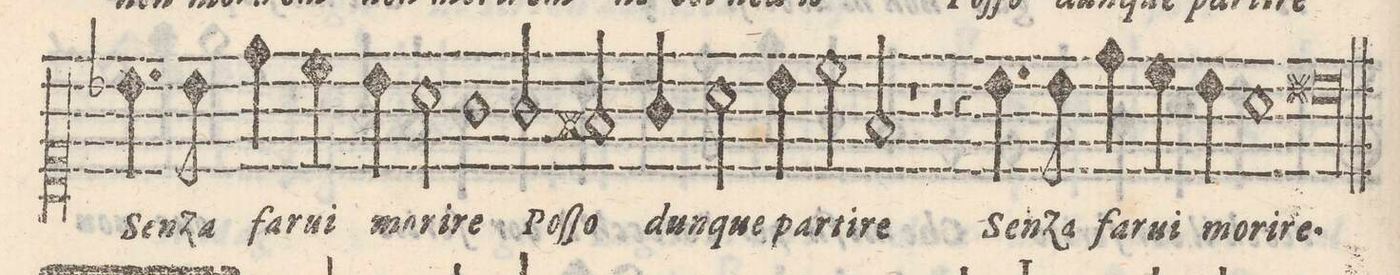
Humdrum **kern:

**kern	**text
*I"Canto	*
*clefC1	*
*k[b-]	*
*met(C)	*
*M2/1	*
4.b\	Sen-
8b\	-za
4dd\	fa-
=18-	=18-
4cc\	-rui
4b\	mo-
2a\	-ri-
1g	-re
=19-	=19-
2g/	Poſ-
2f#X/	-ſo
4g/	dun-
2a\	-que
4b\	par-
=20-	=20-
2cc\	-ti-
2fny/	-re
1r	.
=21-	=21-
2r	.
4r	.
4.b\	Sen-
8b\	-za
4dd\	fa-
4cc\	-rui
4b\	mo-
=22-	=22-
1a	-ri-
00bn	-re
=23-	=23-
=24-	=24-
1r	.
=-	=-
*-	*-
